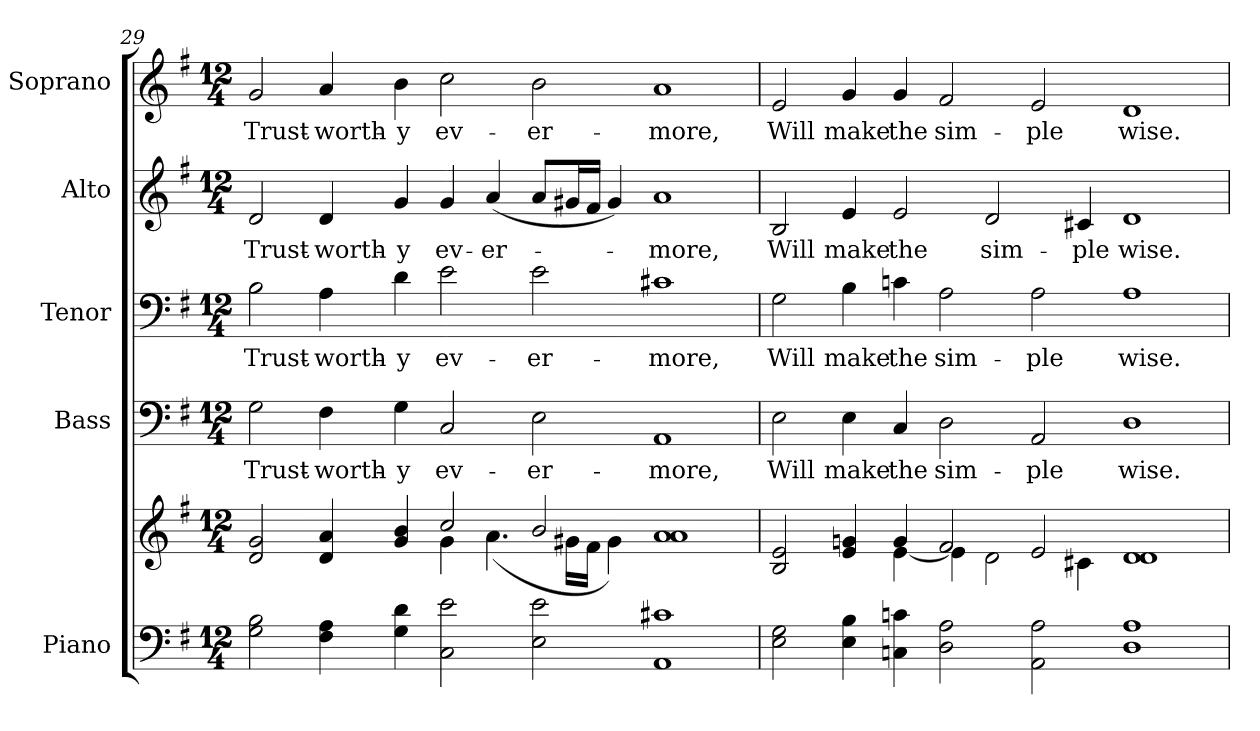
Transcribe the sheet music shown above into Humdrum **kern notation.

**kern	**kern	**kern	**text	**kern	**text	**kern	**text	**kern	**text
*part5	*part5	*part4	*part4	*part3	*part3	*part2	*part2	*part1	*part1
*staff6	*staff5	*staff4	*staff4	*staff3	*staff3	*staff2	*staff2	*staff1	*staff1
*I"Piano	*	*I"Bass	*	*I"Tenor	*	*I"Alto	*	*I"Soprano	*
*I'Pno.	*	*I'B.	*	*I'T.	*	*I'A.	*	*I'S.	*
!!LO:PB:g=z
*clefF4	*clefG2	*clefF4	*	*clefF4	*	*clefG2	*	*clefG2	*
*k[f#]	*k[f#]	*k[f#]	*	*k[f#]	*	*k[f#]	*	*k[f#]	*
*G:	*G:	*G:	*	*G:	*	*G:	*	*G:	*
*M12/4	*M12/4	*M12/4	*	*M12/4	*	*M12/4	*	*M12/4	*
=29	=29	=29	=29	=29	=29	=29	=29	=29	=29
*	*^	*	*	*	*	*	*	*	*
!	!	!	!	!LO:LY:b:color=#000000	!	!	!	!	!	!
!	!	!	!	!	!	!LO:LY:b:color=#000000	!	!	!	!
!	!	!	!	!	!	!	!	!LO:LY:b:color=#000000	!	!
!	!	!	!	!	!	!	!	!	!	!LO:LY:b:color=#000000
2Gi\ 2Bi	2di/ 2gi	1ryy	2Gi\	Trust-	2Bi\	Trust-	2di/	Trust-	2gi/	Trust-
!	!	!	!	!LO:LY:b:color=#000000	!	!	!	!	!	!
!	!	!	!	!	!	!LO:LY:b:color=#000000	!	!	!	!
!	!	!	!	!	!	!	!	!LO:LY:b:color=#000000	!	!
!	!	!	!	!	!	!	!	!	!	!LO:LY:b:color=#000000
4F#i\ 4Ai	4di/ 4ai	.	4F#i\	-worth-	4Ai\	-worth-	4di/	-worth-	4ai/	-worth-
!	!	!	!	!LO:LY:b:color=#000000	!	!	!	!	!	!
!	!	!	!	!	!	!LO:LY:b:color=#000000	!	!	!	!
!	!	!	!	!	!	!	!	!LO:LY:b:color=#000000	!	!
!	!	!	!	!	!	!	!	!	!	!LO:LY:b:color=#000000
4Gi\ 4di	4gi/ 4bi	.	4Gi\	-y	4di\	-y	4gi/	-y	4bi\	-y
!	!	!	!	!LO:LY:b:color=#000000	!	!	!	!	!	!
!	!	!	!	!	!	!LO:LY:b:color=#000000	!	!	!	!
!	!	!	!	!	!	!	!	!LO:LY:b:color=#000000	!	!
!	!	!	!	!	!	!	!	!	!	!LO:LY:b:color=#000000
2Ci\ 2ei	2cci/	4gi\	2Ci/	ev-	2ei\	ev-	4gi/	ev-	2cci\	ev-
!	!	!	!	!	!	!	!	!LO:LY:b:color=#000000	!	!
.	.	(4.ai\	.	.	.	.	(4ai/	-er-	.	.
!	!	!	!	!LO:LY:b:color=#000000	!	!	!	!	!	!
!	!	!	!	!	!	!LO:LY:b:color=#000000	!	!	!	!
!	!	!	!	!	!	!	!	!	!	!LO:LY:b:color=#000000
2Ei\ 2ei	2bi/	.	2Ei\	-er-	2ei\	-er-	8ai/L	.	2bi\	-er-
.	.	16g#Xi\LL	.	.	.	.	16g#Xi/L	.	.	.
.	.	16f#i\JJ	.	.	.	.	16f#i/JJ	.	.	.
.	.	4g#i\)	.	.	.	.	4g#i/)	.	.	.
!	!	!	!	!LO:LY:b:color=#000000	!	!	!	!	!	!
!	!	!	!	!	!	!LO:LY:b:color=#000000	!	!	!	!
!	!	!	!	!	!	!	!	!LO:LY:b:color=#000000	!	!
!	!	!	!	!	!	!	!	!	!	!LO:LY:b:color=#000000
1AAi 1c#Xi	1ai 1ai	1ryy	1AAi	-more,	1c#Xi	-more,	1ai	-more,	1ai	-more,
=30	=30	=30	=30	=30	=30	=30	=30	=30	=30	=30
!	!	!	!	!LO:LY:b:color=#000000	!	!	!	!	!	!
!	!	!	!	!	!	!LO:LY:b:color=#000000	!	!	!	!
!	!	!	!	!	!	!	!	!LO:LY:b:color=#000000	!	!
!	!	!	!	!	!	!	!	!	!	!LO:LY:b:color=#000000
2Ei\ 2Gi	2Bi/ 2ei	2ryy	2Ei\	Will	2Gi\	Will	2Bi/	Will	2ei/	Will
!	!	!	!	!LO:LY:b:color=#000000	!	!	!	!	!	!
!	!	!	!	!	!	!LO:LY:b:color=#000000	!	!	!	!
!	!	!	!	!	!	!	!	!LO:LY:b:color=#000000	!	!
!	!	!	!	!	!	!	!	!	!	!LO:LY:b:color=#000000
4Ei\ 4Bi	4ei/ 4gni	4ryy	4Ei\	make	4Bi\	make	4ei/	make	4gi/	make
!	!	!	!	!LO:LY:b:color=#000000	!	!	!	!	!	!
!	!	!	!	!	!	!LO:LY:b:color=#000000	!	!	!	!
!	!	!	!	!	!	!	!	!LO:LY:b:color=#000000	!	!
!	!	!	!	!	!	!	!	!	!	!LO:LY:b:color=#000000
4Cni\ 4cni	4gi/	[<4ei\	4Ci/	the	4cni\	the	2ei/	the	4gi/	the
!	!	!	!	!LO:LY:b:color=#000000	!	!	!	!	!	!
!	!	!	!	!	!	!LO:LY:b:color=#000000	!	!	!	!
!	!	!	!	!	!	!	!	!	!	!LO:LY:b:color=#000000
2Di\ 2Ai	2f#i/	4ei\]	2Di\	sim-	2Ai\	sim-	.	.	2f#i/	sim-
!	!	!	!	!	!	!	!	!LO:LY:b:color=#000000	!	!
.	.	2di\	.	.	.	.	2di/	sim-	.	.
!	!	!	!	!LO:LY:b:color=#000000	!	!	!	!	!	!
!	!	!	!	!	!	!LO:LY:b:color=#000000	!	!	!	!
!	!	!	!	!	!	!	!	!	!	!LO:LY:b:color=#000000
2AAi\ 2Ai	2ei/	.	2AAi/	-ple	2Ai\	-ple	.	.	2ei/	-ple
!	!	!	!	!	!	!	!	!LO:LY:b:color=#000000	!	!
.	.	4c#Xi\	.	.	.	.	4c#Xi/	-ple	.	.
!	!	!	!	!LO:LY:b:color=#000000	!	!	!	!	!	!
!	!	!	!	!	!	!LO:LY:b:color=#000000	!	!	!	!
!	!	!	!	!	!	!	!	!LO:LY:b:color=#000000	!	!
!	!	!	!	!	!	!	!	!	!	!LO:LY:b:color=#000000
1Di 1Ai	1di 1di	1ryy	1Di	wise.	1Ai	wise.	1di	wise.	1di	wise.
*	*v	*v	*	*	*	*	*	*	*	*
=	=	=	=	=	=	=	=	=	=
*-	*-	*-	*-	*-	*-	*-	*-	*-	*-
